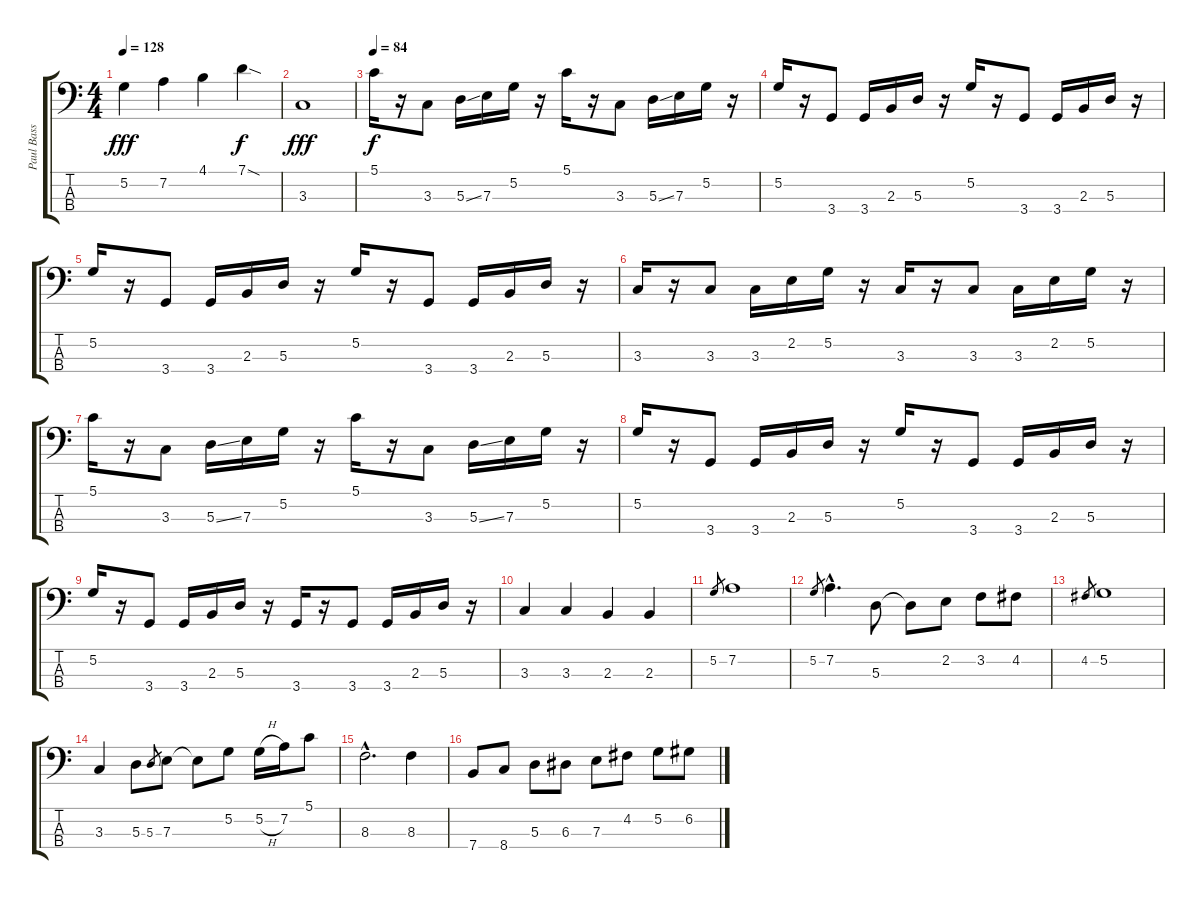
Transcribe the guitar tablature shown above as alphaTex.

\track ("Paul Bass" "Paul Bass") {instrument electricbasspick}
\staff {score tabs}
\tuning (G2 D2 A1 E1) {hide}
\ts (4 4)
\tempo 128
\clef f4
\ks c
5.2.4{dy fff} 7.2.4 4.1.4 7.1{sod}.4{dy f} |
3.3.1{dy fff} |
\tempo 84
5.1.16{dy f} r.16 3.3.8 5.3{ss}.16 7.3.16 5.2.16 r.16 5.1.16 r.16 3.3.8 5.3{ss}.16 7.3.16 5.2.16 r.16 |
5.2.16 r.16 3.4.8 3.4.16 2.3.16 5.3.16 r.16 5.2.16 r.16 3.4.8 3.4.16 2.3.16 5.3.16 r.16 |
5.2.16 r.16 3.4.8 3.4.16 2.3.16 5.3.16 r.16 5.2.16 r.16 3.4.8 3.4.16 2.3.16 5.3.16 r.16 |
3.3.16 r.16 3.3.8 3.3.16 2.2.16 5.2.16 r.16 3.3.16 r.16 3.3.8 3.3.16 2.2.16 5.2.16 r.16 |
5.1.16 r.16 3.3.8 5.3{ss}.16 7.3.16 5.2.16 r.16 5.1.16 r.16 3.3.8 5.3{ss}.16 7.3.16 5.2.16 r.16 |
5.2.16 r.16 3.4.8 3.4.16 2.3.16 5.3.16 r.16 5.2.16 r.16 3.4.8 3.4.16 2.3.16 5.3.16 r.16 |
5.2.16 r.16 3.4.8 3.4.16 2.3.16 5.3.16 r.16 3.4.16 r.16 3.4.8 3.4.16 2.3.16 5.3.16 r.16 |
3.3.4 3.3.4 2.3.4 2.3.4 |
5.2.8{gr} 7.2.1 |
5.2.8{gr} 7.2{hac}.4{d} 5.3.8 5.3{t}.8 2.2.8 3.2.8 4.2.8 |
4.2.8{gr} 5.2.1 |
3.3.4 5.3.8 5.3.8{gr} 7.3.8 7.3{t}.8 5.2.8 5.2{h}.16 7.2.16 5.1.8 |
8.3{hac}.2{d} 8.3.4 |
7.4.8 8.4.8 5.3.8 6.3.8 7.3.8 4.2.8 5.2.8 6.2.8
